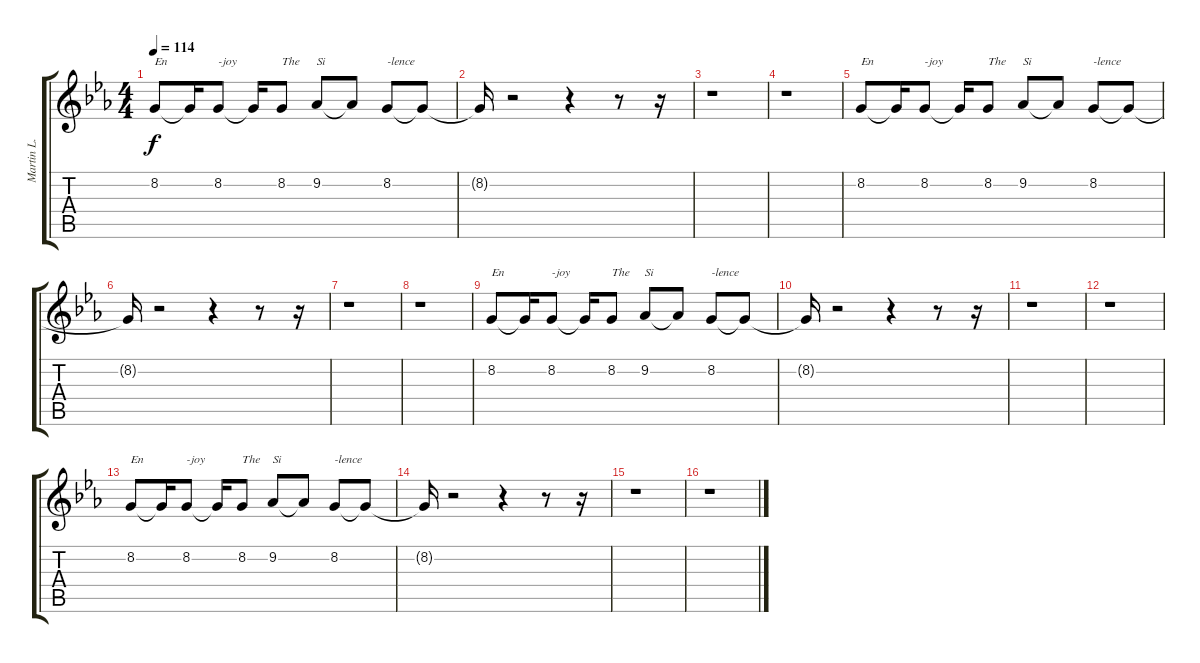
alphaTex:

\track ("Martin L. Gore (Voice)" "Martin L. ") {instrument tenorsax}
\staff {score tabs}
\tuning (E4 B3 G3 D3 A2 E2) {hide}
\ts (4 4)
\tempo 114
\clef g2
\ks eb
8.2.8{txt "En" dy f} 8.2{t}.16 8.2.8{txt "-joy"} 8.2{t}.16 8.2.8{txt "The"} 9.2.8{txt "Si"} 9.2{t}.8 8.2.8{txt "-lence"} 8.2{t}.8 |
8.2{t}.16 r.2 r.4 r.8 r.16 |
r.1 |
r.1 |
8.2.8{txt "En"} 8.2{t}.16 8.2.8{txt "-joy"} 8.2{t}.16 8.2.8{txt "The"} 9.2.8{txt "Si"} 9.2{t}.8 8.2.8{txt "-lence"} 8.2{t}.8 |
8.2{t}.16 r.2 r.4 r.8 r.16 |
r.1 |
r.1 |
8.2.8{txt "En"} 8.2{t}.16 8.2.8{txt "-joy"} 8.2{t}.16 8.2.8{txt "The"} 9.2.8{txt "Si"} 9.2{t}.8 8.2.8{txt "-lence"} 8.2{t}.8 |
8.2{t}.16 r.2 r.4 r.8 r.16 |
r.1 |
r.1 |
8.2.8{txt "En"} 8.2{t}.16 8.2.8{txt "-joy"} 8.2{t}.16 8.2.8{txt "The"} 9.2.8{txt "Si"} 9.2{t}.8 8.2.8{txt "-lence"} 8.2{t}.8 |
8.2{t}.16 r.2 r.4 r.8 r.16 |
r.1 |
r.1
